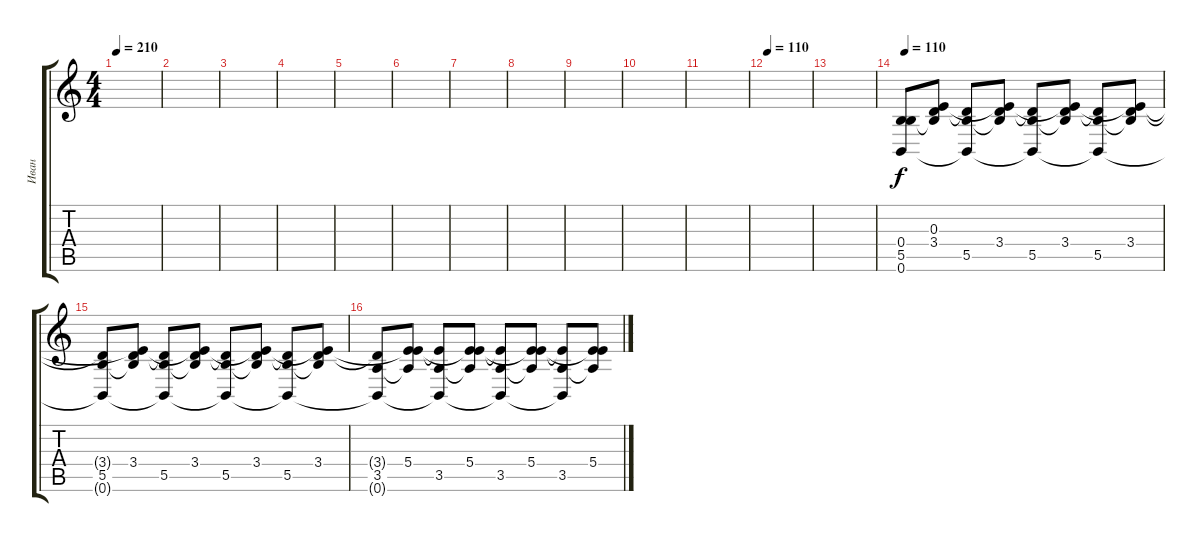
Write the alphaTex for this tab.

\track ("Иван" "Иван") {instrument acousticguitarsteel}
\staff {score tabs}
\tuning (Db4 Ab3 E3 B2 Gb2 B1) {hide}
\ts (4 4)
\tempo 210
\clef g2
\ks c
|
|
|
|
|
|
|
|
|
|
|
\tempo 110
|
|
\tempo 110
(0.4 5.5 0.6).8 (0.3 3.4 5.5{t}).8 (3.4{t} 5.5 0.6{t}).8 (0.3{t} 3.4 5.5{t}).8 (3.4{t} 5.5 0.6{t}).8 (0.3{t} 3.4 5.5{t}).8 (3.4{t} 5.5 0.6{t}).8 (0.3{t} 3.4 5.5{t}).8 |
(3.4{t} 5.5 0.6{t}).8 (0.3{t} 3.4 5.5{t}).8 (3.4{t} 5.5 0.6{t}).8 (0.3{t} 3.4 5.5{t}).8 (3.4{t} 5.5 0.6{t}).8 (0.3{t} 3.4 5.5{t}).8 (3.4{t} 5.5 0.6{t}).8 (0.3{t} 3.4 5.5{t}).8 |
(3.4{t} 3.5 0.6{t}).8 (0.3{t} 5.4 3.5{t}).8 (5.4{t} 3.5 0.6{t}).8 (0.3{t} 5.4 3.5{t}).8 (5.4{t} 3.5 0.6{t}).8 (0.3{t} 5.4 3.5{t}).8 (5.4{t} 3.5 0.6{t}).8 (0.3{t} 5.4 3.5{t}).8
